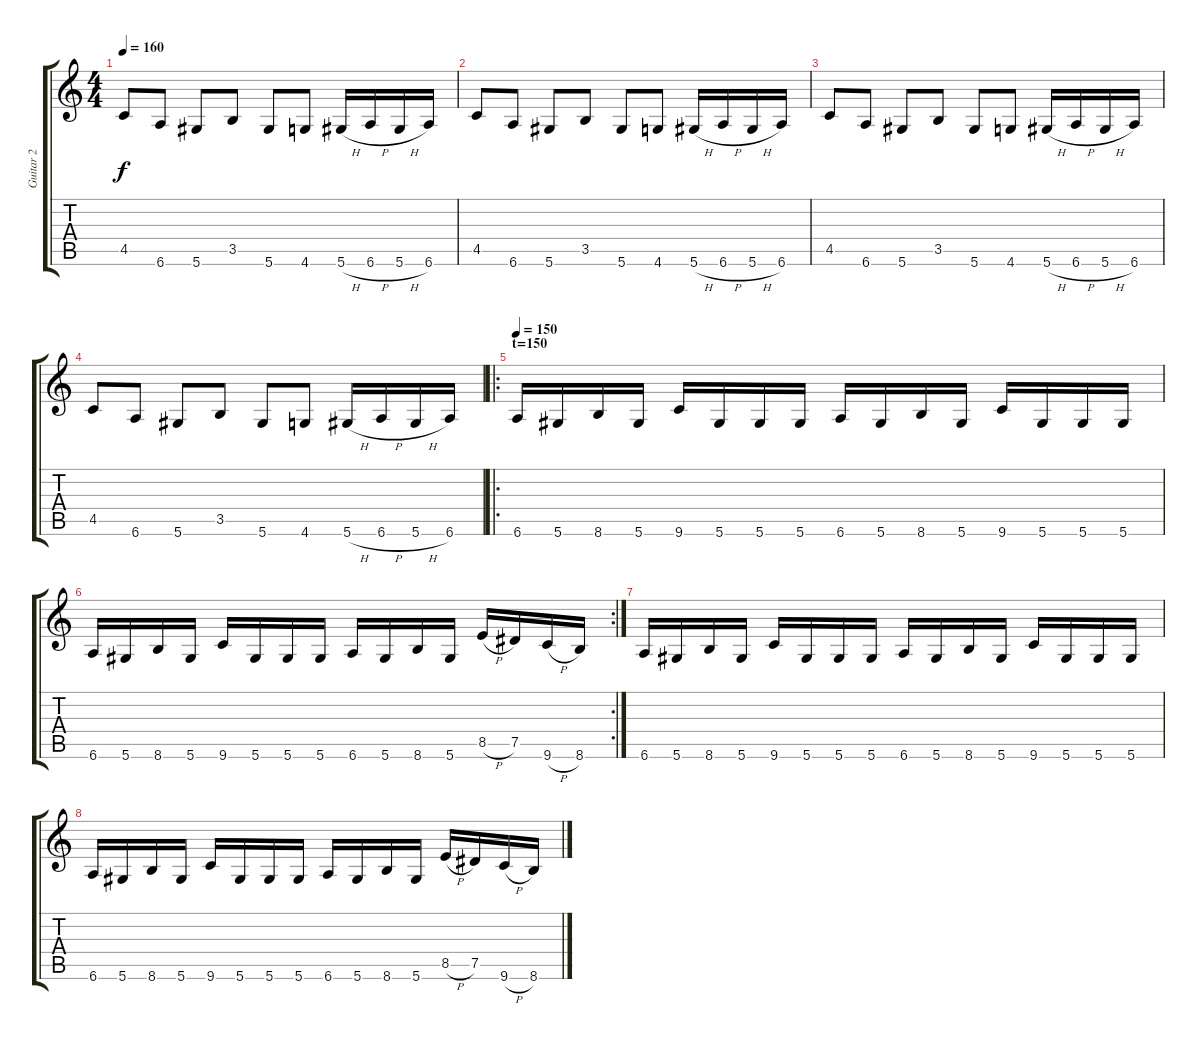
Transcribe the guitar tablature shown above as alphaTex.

\track ("Guitar 2" "Guitar 2") {instrument distortionguitar}
\staff {score tabs}
\tuning (Eb4 Bb3 Gb3 Db3 Ab2 Eb2) {hide}
\ts (4 4)
\tempo 160
\clef g2
\ks c
4.5.8{dy f} 6.6.8 5.6.8 3.5.8 5.6.8 4.6.8 5.6{h}.16 6.6{h}.16 5.6{h}.16 6.6.16 |
4.5.8 6.6.8 5.6.8 3.5.8 5.6.8 4.6.8 5.6{h}.16 6.6{h}.16 5.6{h}.16 6.6.16 |
4.5.8 6.6.8 5.6.8 3.5.8 5.6.8 4.6.8 5.6{h}.16 6.6{h}.16 5.6{h}.16 6.6.16 |
4.5.8 6.6.8 5.6.8 3.5.8 5.6.8 4.6.8 5.6{h}.16 6.6{h}.16 5.6{h}.16 6.6.16 |
\ro
\section ("" "t=150")
\tempo 150
6.6.16 5.6.16 8.6.16 5.6.16 9.6.16 5.6.16 5.6.16 5.6.16 6.6.16 5.6.16 8.6.16 5.6.16 9.6.16 5.6.16 5.6.16 5.6.16 |
\rc 2
6.6.16 5.6.16 8.6.16 5.6.16 9.6.16 5.6.16 5.6.16 5.6.16 6.6.16 5.6.16 8.6.16 5.6.16 8.5{h}.16 7.5.16 9.6{h}.16 8.6.16 |
6.6.16 5.6.16 8.6.16 5.6.16 9.6.16 5.6.16 5.6.16 5.6.16 6.6.16 5.6.16 8.6.16 5.6.16 9.6.16 5.6.16 5.6.16 5.6.16 |
6.6.16 5.6.16 8.6.16 5.6.16 9.6.16 5.6.16 5.6.16 5.6.16 6.6.16 5.6.16 8.6.16 5.6.16 8.5{h}.16 7.5.16 9.6{h}.16 8.6.16
